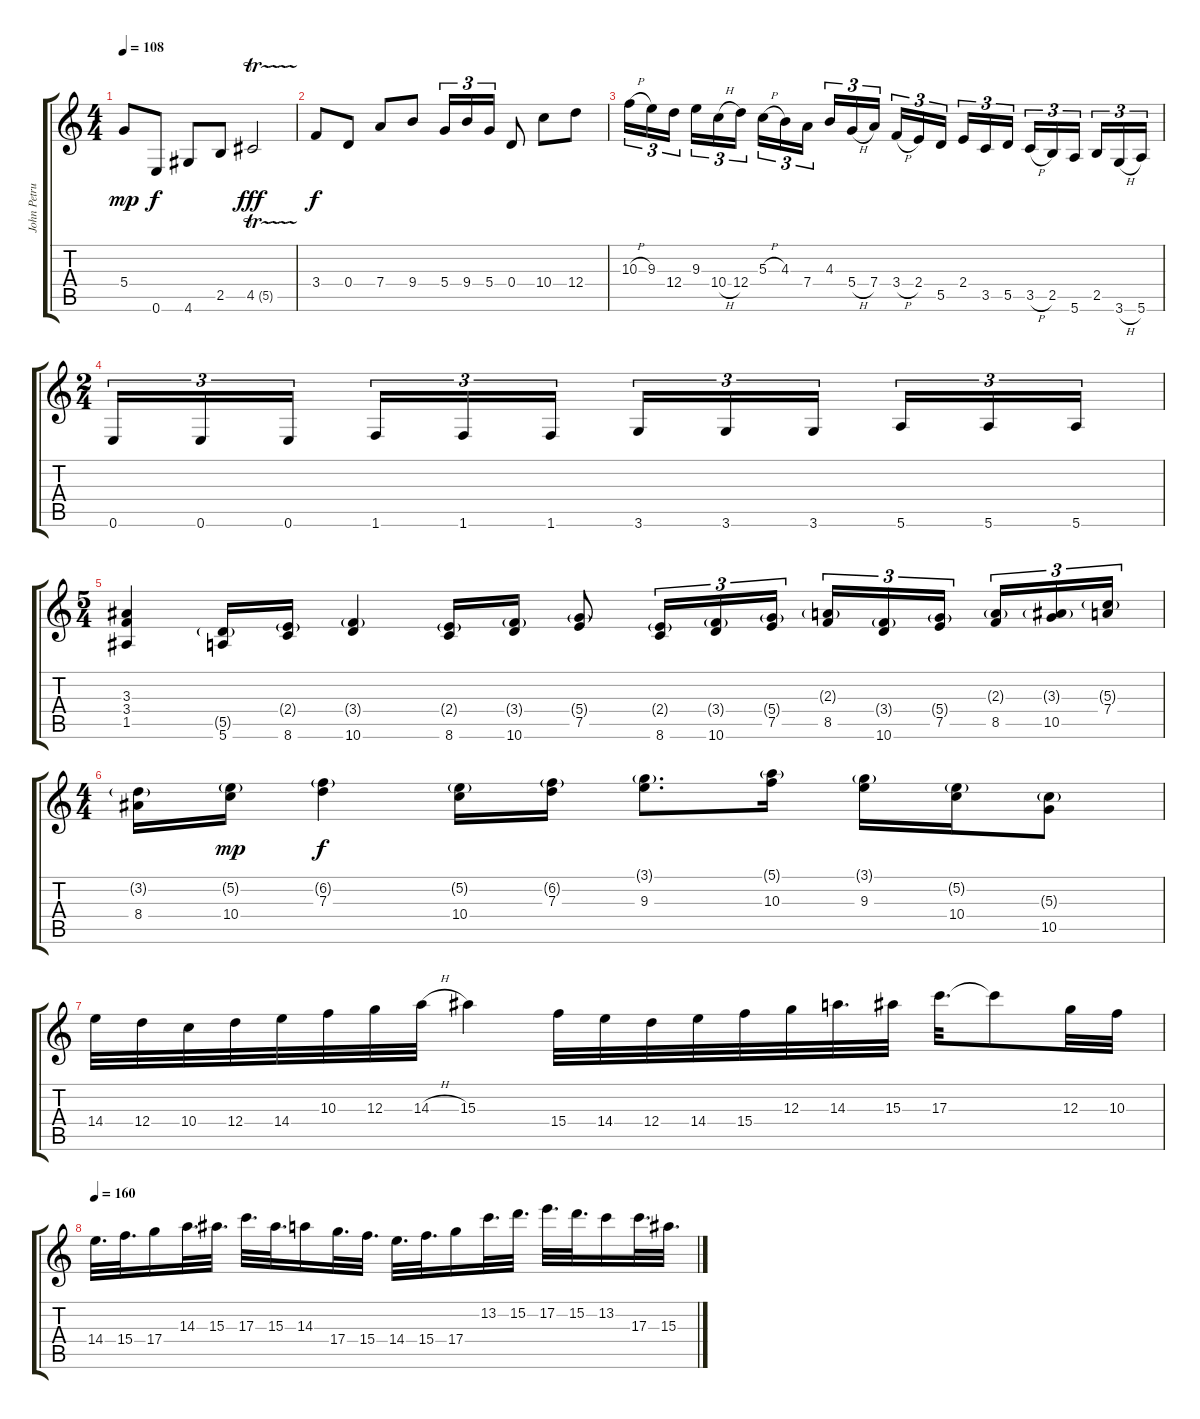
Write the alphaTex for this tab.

\track ("John Petrucci (Guitar)" "John Petru") {instrument distortionguitar}
\staff {score tabs}
\tuning (E4 B3 G3 D3 A2 E2) {hide}
\ts (4 4)
\tempo 108
\clef g2
\ks c
5.4.8{dy mp} 0.6.8{dy f} 4.6.8 2.5.8 4.5{tr (5 64)}.2{dy fff} |
3.4.8{dy f} 0.4.8 7.4.8 9.4.8 5.4.16{tu (3 2)} 9.4.16{tu (3 2)} 5.4.16{tu (3 2)} 0.4.8 10.4.8 12.4.8 |
10.3{h}.16{tu (3 2)} 9.3.16{tu (3 2)} 12.4.16{tu (3 2) beam splitsecondary} 9.3.16{tu (3 2)} 10.4{h}.16{tu (3 2)} 12.4.16{tu (3 2)} 5.3{h}.16{tu (3 2)} 4.3.16{tu (3 2)} 7.4.16{tu (3 2) beam splitsecondary} 4.3.16{tu (3 2)} 5.4{h}.16{tu (3 2)} 7.4.16{tu (3 2)} 3.4{h}.16{tu (3 2)} 2.4.16{tu (3 2)} 5.5.16{tu (3 2) beam splitsecondary} 2.4.16{tu (3 2)} 3.5.16{tu (3 2)} 5.5.16{tu (3 2)} 3.5{h}.16{tu (3 2)} 2.5.16{tu (3 2)} 5.6.16{tu (3 2) beam splitsecondary} 2.5.16{tu (3 2)} 3.6{h}.16{tu (3 2)} 5.6.16{tu (3 2)} |
\ts (2 4)
0.6.16{tu (3 2)} 0.6.16{tu (3 2)} 0.6.16{tu (3 2) beam splitsecondary} 1.6.16{tu (3 2)} 1.6.16{tu (3 2)} 1.6.16{tu (3 2)} 3.6.16{tu (3 2)} 3.6.16{tu (3 2)} 3.6.16{tu (3 2) beam splitsecondary} 5.6.16{tu (3 2)} 5.6.16{tu (3 2)} 5.6.16{tu (3 2)} |
\ts (5 4)
(3.3 3.4 1.5).4 (5.5{g} 5.6).16 (2.4{g} 8.6).16 (3.4{g} 10.6).4 (2.4{g} 8.6).16 (3.4{g} 10.6).16 (5.4{g} 7.5).8 (2.4{g} 8.6).16{tu (3 2)} (3.4{g} 10.6).16{tu (3 2)} (5.4{g} 7.5).16{tu (3 2)} (2.3{g} 8.5).16{tu (3 2)} (3.4{g} 10.6).16{tu (3 2)} (5.4{g} 7.5).16{tu (3 2) beam splitsecondary} (2.3{g} 8.5).16{tu (3 2)} (3.3{g} 10.5).16{tu (3 2)} (5.3{g} 7.4).16{tu (3 2)} |
\ts (4 4)
(3.2{g} 8.4).16 (5.2{g} 10.4).16{dy mp} (6.2{g} 7.3).4{dy f} (5.2{g} 10.4).16 (6.2{g} 7.3).16 (3.1{g} 9.3).8{d} (5.1{g} 10.3).16 (3.1{g} 9.3).16 (5.2{g} 10.4).16 (5.3{g} 10.5).8 |
14.4.32 12.4.32 10.4.32 12.4.32 14.4.32 10.3.32 12.3.32 14.3{h}.32 15.3.4 15.4.32 14.4.32 12.4.32 14.4.32 15.4.32 12.3.32 14.3.32{d} 15.3.32 17.3.32{d} 17.3{t}.8 12.3.32 10.3.32 |
\tempo 160
14.4.32{d} 15.4.32{d} 17.4.16 14.3.32{d} 15.3.32{d} 17.3.32{d} 15.3.32{d} 14.3.16 17.4.32{d} 15.4.32{d} 14.4.32{d} 15.4.32{d} 17.4.16 13.2.32{d} 15.2.32{d} 17.2.32{d} 15.2.32{d} 13.2.16 17.3.32{d} 15.3.32{d}
